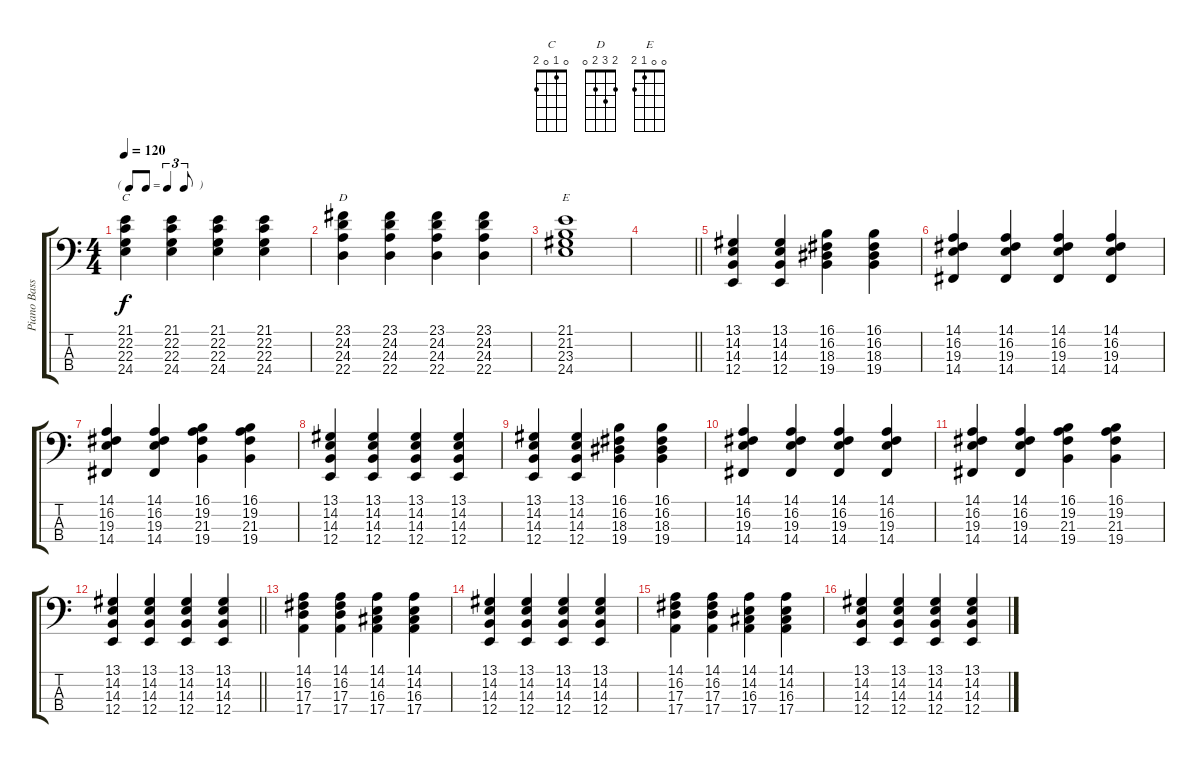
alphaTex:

\track ("Piano Bass (George Martin)" "Piano Bass") {instrument acousticgrandpiano}
\staff {score tabs}
\tuning (G2 D2 A1 E1) {hide}
\chord ("C" 0 1 0 2)
\chord ("D" 2 3 2 0)
\chord ("E" 0 0 1 2)
\ts (4 4)
\tf triplet8th
\tempo 120
\clef f4
\ks c
(21.1 22.2 22.3 24.4).4{ch "C" dy f instrument acousticgrandpiano} (21.1 22.2 22.3 24.4).4 (21.1 22.2 22.3 24.4).4 (21.1 22.2 22.3 24.4).4 |
(23.1 24.2 24.3 22.4).4{ch "D"} (23.1 24.2 24.3 22.4).4 (23.1 24.2 24.3 22.4).4 (23.1 24.2 24.3 22.4).4 |
(21.1 21.2 23.3 24.4).1{ch "E"} |
\barLineRight lightlight
|
(13.1 14.2 14.3 12.4).4 (13.1 14.2 14.3 12.4).4 (16.1 16.2 18.3 19.4).4 (16.1 16.2 18.3 19.4).4 |
(14.1 16.2 19.3 14.4).4 (14.1 16.2 19.3 14.4).4 (14.1 16.2 19.3 14.4).4 (14.1 16.2 19.3 14.4).4 |
(14.1 16.2 19.3 14.4).4 (14.1 16.2 19.3 14.4).4 (16.1 19.2 21.3 19.4).4 (16.1 19.2 21.3 19.4).4 |
(13.1 14.2 14.3 12.4).4 (13.1 14.2 14.3 12.4).4 (13.1 14.2 14.3 12.4).4 (13.1 14.2 14.3 12.4).4 |
(13.1 14.2 14.3 12.4).4 (13.1 14.2 14.3 12.4).4 (16.1 16.2 18.3 19.4).4 (16.1 16.2 18.3 19.4).4 |
(14.1 16.2 19.3 14.4).4 (14.1 16.2 19.3 14.4).4 (14.1 16.2 19.3 14.4).4 (14.1 16.2 19.3 14.4).4 |
(14.1 16.2 19.3 14.4).4 (14.1 16.2 19.3 14.4).4 (16.1 19.2 21.3 19.4).4 (16.1 19.2 21.3 19.4).4 |
\barLineRight lightlight
(13.1 14.2 14.3 12.4).4 (13.1 14.2 14.3 12.4).4 (13.1 14.2 14.3 12.4).4 (13.1 14.2 14.3 12.4).4 |
(14.1 16.2 17.3 17.4).4 (14.1 16.2 17.3 17.4).4 (14.1 14.2 16.3 17.4).4 (14.1 14.2 16.3 17.4).4 |
(13.1 14.2 14.3 12.4).4 (13.1 14.2 14.3 12.4).4 (13.1 14.2 14.3 12.4).4 (13.1 14.2 14.3 12.4).4 |
(14.1 16.2 17.3 17.4).4 (14.1 16.2 17.3 17.4).4 (14.1 14.2 16.3 17.4).4 (14.1 14.2 16.3 17.4).4 |
(13.1 14.2 14.3 12.4).4 (13.1 14.2 14.3 12.4).4 (13.1 14.2 14.3 12.4).4 (13.1 14.2 14.3 12.4).4
